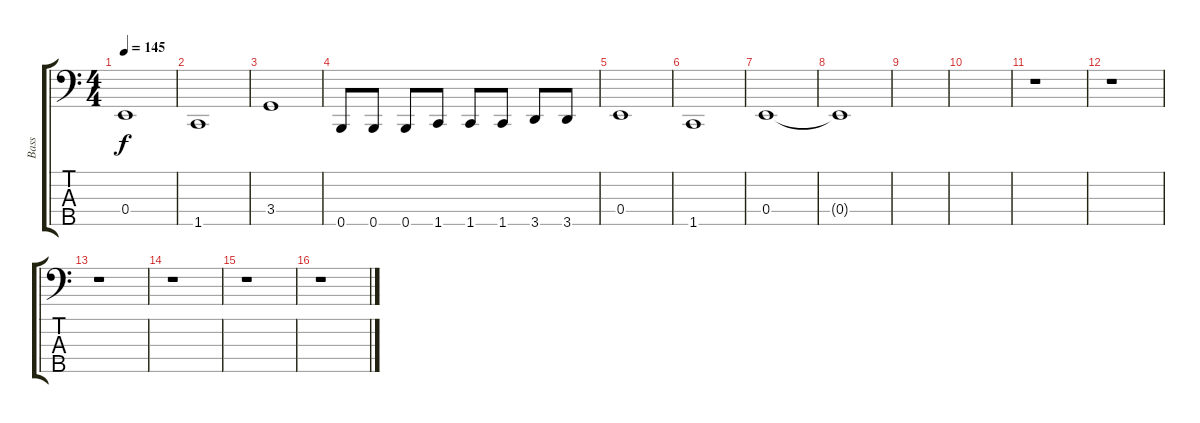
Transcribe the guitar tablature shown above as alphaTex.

\track ("Bass" "Bass") {instrument electricbasspick}
\staff {score tabs}
\tuning (G2 D2 A1 E1 B0) {hide}
\ts (4 4)
\tempo 145
\clef f4
\ks c
0.4.1{dy f} |
1.5.1 |
3.4.1 |
0.5.8 0.5.8 0.5.8 1.5.8 1.5.8 1.5.8 3.5.8 3.5.8 |
0.4.1 |
1.5.1 |
0.4.1 |
0.4{t}.1 |
|
|
r.1 |
r.1 |
r.1 |
r.1 |
r.1 |
r.1
